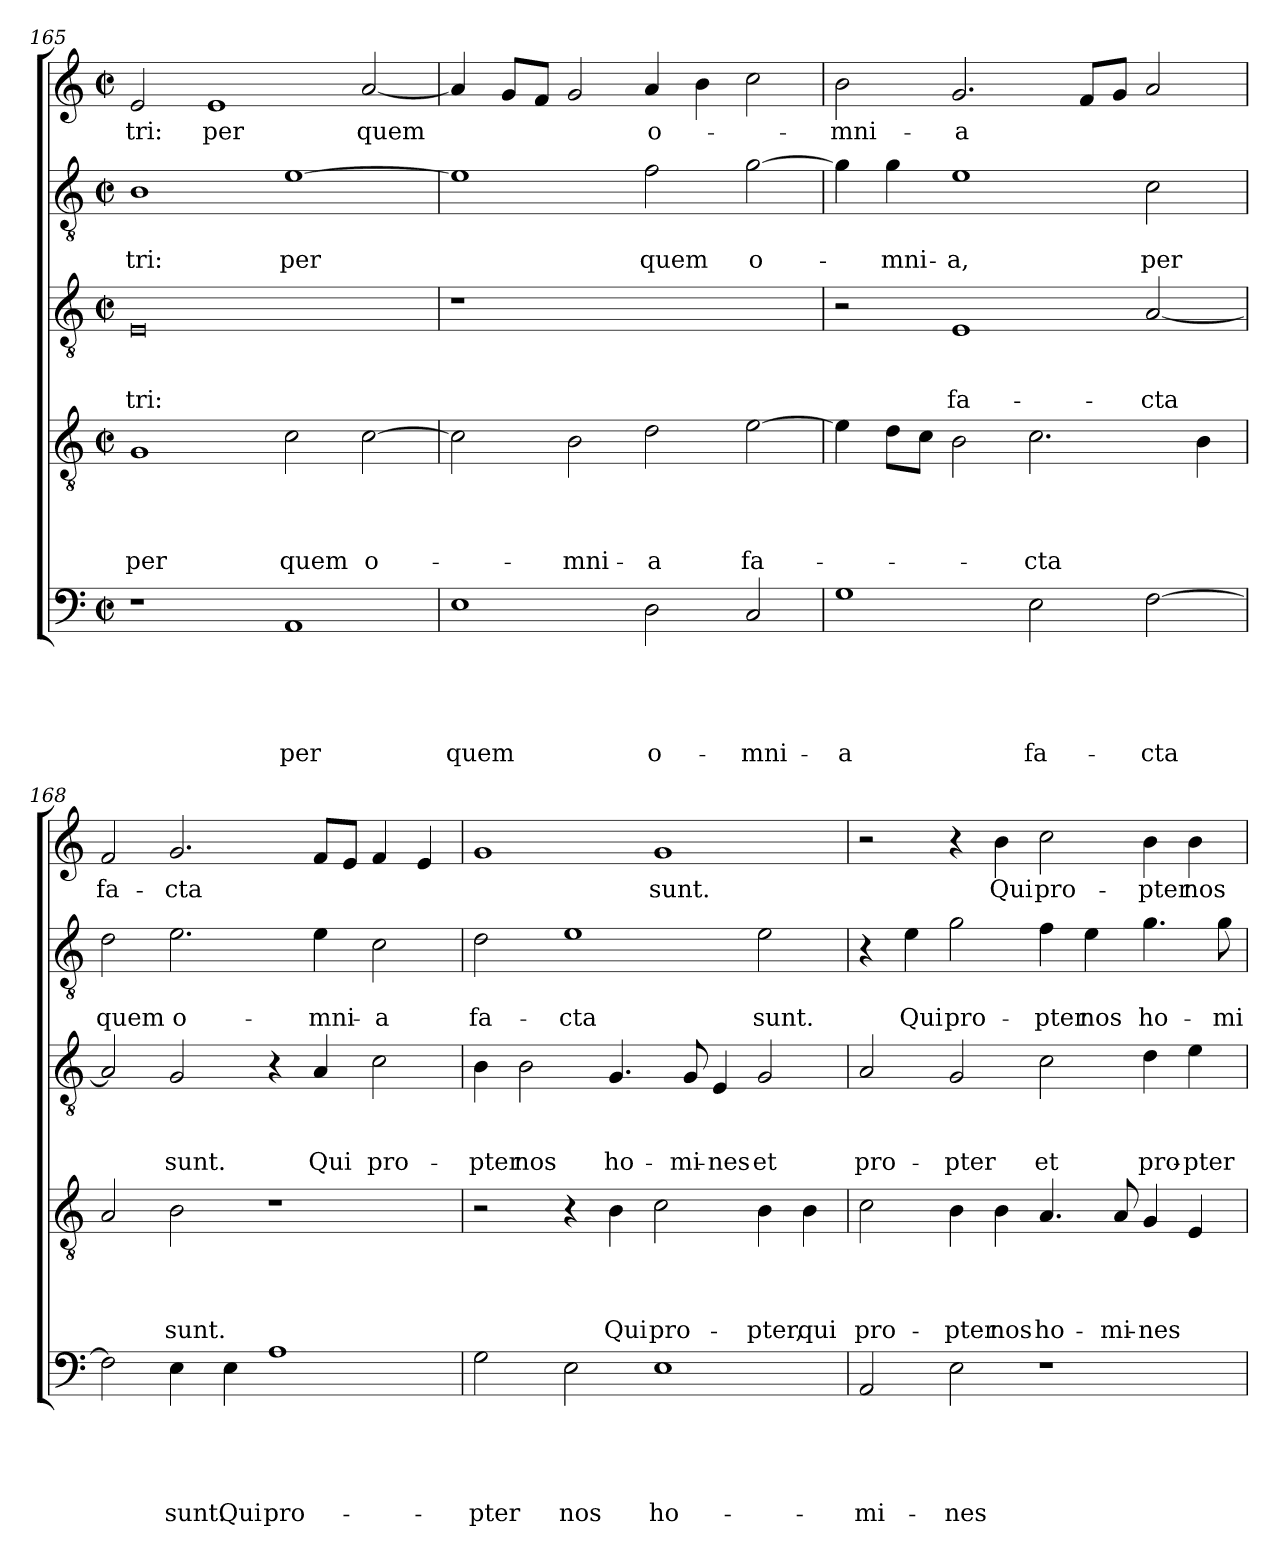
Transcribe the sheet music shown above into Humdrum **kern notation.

**kern	**text	**text	**text	**text	**text	**kern	**text	**text	**text	**text	**kern	**text	**text	**text	**kern	**text	**text	**kern	**text
*part5	*part5	*part5	*part5	*part5	*part5	*part4	*part4	*part4	*part4	*part4	*part3	*part3	*part3	*part3	*part2	*part2	*part2	*part1	*part1
*staff5	*staff5	*staff5	*staff5	*staff5	*staff5	*staff4	*staff4	*staff4	*staff4	*staff4	*staff3	*staff3	*staff3	*staff3	*staff2	*staff2	*staff2	*staff1	*staff1
*clefF4	*	*	*	*	*	*clefGv2	*	*	*	*	*clefGv2	*	*	*	*clefGv2	*	*	*clefG2	*
*k[]	*	*	*	*	*	*k[]	*	*	*	*	*k[]	*	*	*	*k[]	*	*	*k[]	*
*C:	*	*	*	*	*	*C:	*	*	*	*	*C:	*	*	*	*C:	*	*	*C:	*
*M2/2	*	*	*	*	*	*M2/2	*	*	*	*	*M2/2	*	*	*	*M2/2	*	*	*M2/2	*
*met(c|)	*	*	*	*	*	*met(c|)	*	*	*	*	*met(c|)	*	*	*	*met(c|)	*	*	*met(c|)	*
=165	=165	=165	=165	=165	=165	=165	=165	=165	=165	=165	=165	=165	=165	=165	=165	=165	=165	=165	=165
1r	.	.	.	.	.	1G	.	.	.	per	0E	.	.	-tri:	1B	.	-tri:	2e/	-tri:
.	.	.	.	.	.	.	.	.	.	.	.	.	.	.	.	.	.	1e	per
1AA	.	.	.	.	per	2c\	.	.	.	quem	.	.	.	.	[1e	.	per	.	.
.	.	.	.	.	.	[2c\	.	.	.	o-	.	.	.	.	.	.	.	[2a/	quem
!!LO:LB:g=z
=166	=166	=166	=166	=166	=166	=166	=166	=166	=166	=166	=166	=166	=166	=166	=166	=166	=166	=166	=166
1E	.	.	.	.	quem	2c\]	.	.	.	.	1r	.	.	.	1e]	.	.	4a/]	.
.	.	.	.	.	.	.	.	.	.	.	.	.	.	.	.	.	.	8g/L	.
.	.	.	.	.	.	.	.	.	.	.	.	.	.	.	.	.	.	8f/J	.
.	.	.	.	.	.	2B\	.	.	.	-mni-	.	.	.	.	.	.	.	2g/	.
2D\	.	.	.	.	o-	2d\	.	.	.	-a	1ryy	.	.	.	2f\	.	quem	4a/	o-
.	.	.	.	.	.	.	.	.	.	.	.	.	.	.	.	.	.	4b\	.
2C/	.	.	.	.	-mni-	[2e\	.	.	.	fa-	.	.	.	.	[2g\	.	o-	2cc\	.
=167	=167	=167	=167	=167	=167	=167	=167	=167	=167	=167	=167	=167	=167	=167	=167	=167	=167	=167	=167
1G	.	.	.	.	-a	4e\]	.	.	.	.	2r	.	.	.	4g\]	.	.	2b\	-mni-
.	.	.	.	.	.	8d\L	.	.	.	.	.	.	.	.	4g\	.	-mni-	.	.
.	.	.	.	.	.	8c\J	.	.	.	.	.	.	.	.	.	.	.	.	.
.	.	.	.	.	.	2B\	.	.	.	.	1E	.	.	fa-	1e	.	-a,	2.g/	-a
2E\	.	.	.	.	fa-	2.c\	.	.	.	-cta	.	.	.	.	.	.	.	.	.
.	.	.	.	.	.	.	.	.	.	.	.	.	.	.	.	.	.	8f/L	.
.	.	.	.	.	.	.	.	.	.	.	.	.	.	.	.	.	.	8g/J	.
[2F\	.	.	.	.	-cta	.	.	.	.	.	[2A/	.	.	-cta	2c\	.	per	2a/	.
.	.	.	.	.	.	4B\	.	.	.	.	.	.	.	.	.	.	.	.	.
=168	=168	=168	=168	=168	=168	=168	=168	=168	=168	=168	=168	=168	=168	=168	=168	=168	=168	=168	=168
2F\]	.	.	.	.	.	2A/	.	.	.	.	2A/]	.	.	.	2d\	.	quem	2f/	fa-
4E\	.	.	.	.	sunt.	2B\	.	.	.	sunt.	2G/	.	.	sunt.	2.e\	.	o-	2.g/	-cta
4E\	.	.	.	.	Qui	.	.	.	.	.	.	.	.	.	.	.	.	.	.
1A	.	.	.	.	pro-	1r	.	.	.	.	4r	.	.	.	.	.	.	.	.
.	.	.	.	.	.	.	.	.	.	.	4A/	.	.	Qui	4e\	.	-mni-	8f/L	.
.	.	.	.	.	.	.	.	.	.	.	.	.	.	.	.	.	.	8e/J	.
.	.	.	.	.	.	.	.	.	.	.	2c\	.	.	pro-	2c\	.	-a	4f/	.
.	.	.	.	.	.	.	.	.	.	.	.	.	.	.	.	.	.	4e/	.
=169	=169	=169	=169	=169	=169	=169	=169	=169	=169	=169	=169	=169	=169	=169	=169	=169	=169	=169	=169
2G\	.	.	.	.	-pter	2r	.	.	.	.	4B\	.	.	-pter	2d\	.	fa-	1g	.
.	.	.	.	.	.	.	.	.	.	.	2B\	.	.	nos	.	.	.	.	.
2E\	.	.	.	.	nos	4r	.	.	.	.	.	.	.	.	1e	.	-cta	.	.
.	.	.	.	.	.	4B\	.	.	.	Qui	4.G/	.	.	ho-	.	.	.	.	.
1E	.	.	.	.	ho-	2c\	.	.	.	pro-	.	.	.	.	.	.	.	1g	sunt.
.	.	.	.	.	.	.	.	.	.	.	8G/	.	.	-mi-	.	.	.	.	.
.	.	.	.	.	.	.	.	.	.	.	4E/	.	.	-nes	.	.	.	.	.
.	.	.	.	.	.	4B\	.	.	.	-pter,	2G/	.	.	et	2e\	.	sunt.	.	.
.	.	.	.	.	.	4B\	.	.	.	qui	.	.	.	.	.	.	.	.	.
!!LO:PB:g=z
=170	=170	=170	=170	=170	=170	=170	=170	=170	=170	=170	=170	=170	=170	=170	=170	=170	=170	=170	=170
2AA/	.	.	.	.	-mi-	2c\	.	.	.	pro-	2A/	.	.	pro-	4r	.	.	2r	.
.	.	.	.	.	.	.	.	.	.	.	.	.	.	.	4e\	.	Qui	.	.
2E\	.	.	.	.	-nes	4B\	.	.	.	-pter	2G/	.	.	-pter	2g\	.	pro-	4r	.
.	.	.	.	.	.	4B\	.	.	.	nos	.	.	.	.	.	.	.	4b\	Qui
1r	.	.	.	.	.	4.A/	.	.	.	ho-	2c\	.	.	et	4f\	.	-pter	2cc\	pro-
.	.	.	.	.	.	.	.	.	.	.	.	.	.	.	4e\	.	nos	.	.
.	.	.	.	.	.	8A/	.	.	.	-mi-	.	.	.	.	.	.	.	.	.
.	.	.	.	.	.	4G/	.	.	.	-nes	4d\	.	.	pro-	4.g\	.	ho-	4b\	-pter
.	.	.	.	.	.	4E/	.	.	.	.	4e\	.	.	-pter	.	.	.	4b\	nos
.	.	.	.	.	.	.	.	.	.	.	.	.	.	.	8g\	.	-mi-	.	.
=	=	=	=	=	=	=	=	=	=	=	=	=	=	=	=	=	=	=	=
*-	*-	*-	*-	*-	*-	*-	*-	*-	*-	*-	*-	*-	*-	*-	*-	*-	*-	*-	*-
